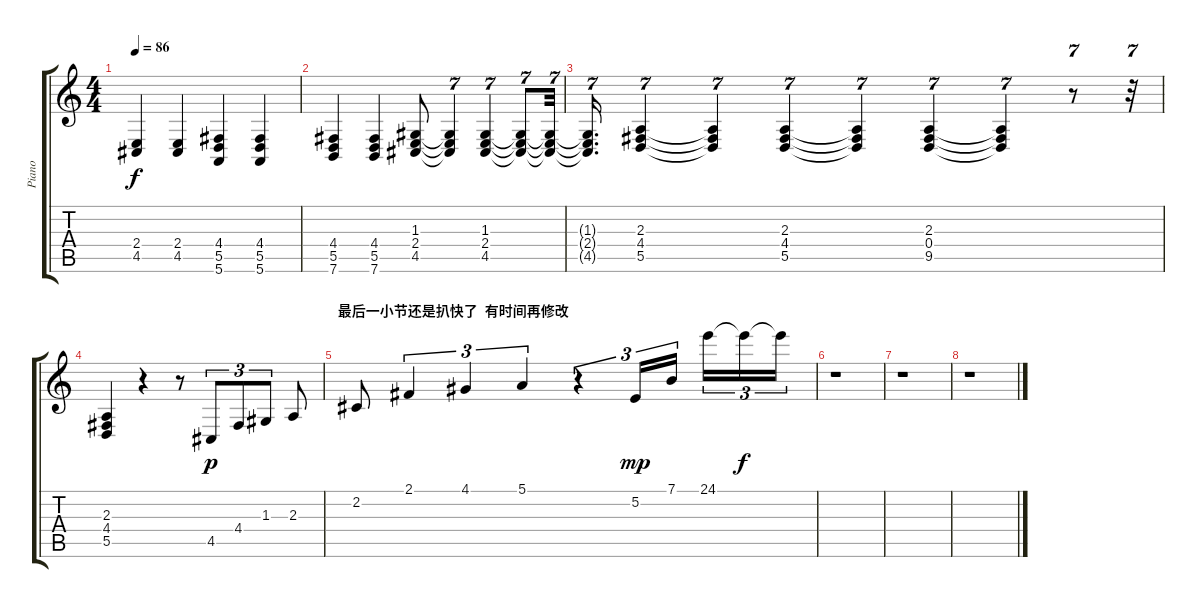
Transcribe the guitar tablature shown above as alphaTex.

\track ("Piano" "Piano") {instrument acousticgrandpiano}
\staff {score tabs}
\tuning (E4 B3 G3 D3 A2 E2) {hide}
\ts (4 4)
\tempo 86
\clef g2
\ks c
(2.4 4.5).4{dy f} (2.4 4.5).4 (4.4 5.5 5.6).4 (4.4 5.5 5.6).4 |
(4.4 5.5 7.6).4 (4.4 5.5 7.6).4 (1.3 2.4 4.5).8 (1.3{t} 2.4{t} 4.5{t}).4{tu (7 4)} (1.3 2.4 4.5).4{tu (7 4)} (1.3{t} 2.4{t} 4.5{t}).8{tu (7 4)} (1.3{t} 2.4{t} 4.5{t}).32{tu (7 4)} |
(1.3{t} 2.4{t} 4.5{t}).16{d tu (7 4)} (2.3 4.4 5.5).4{tu (7 4)} (2.3{t} 4.4{t} 5.5{t}).4{tu (7 4)} (2.3 4.4 5.5).4{tu (7 4)} (2.3{t} 4.4{t} 5.5{t}).4{tu (7 4)} (2.3 0.4 9.5).4{tu (7 4)} (2.3{t} 0.4{t} 9.5{t}).4{tu (7 4)} r.8{tu (7 4)} r.32{tu (7 4)} |
(2.3 4.4 5.5).4 r.4 r.8 4.5.8{tu (3 2) dy p} 4.4.8{tu (3 2)} 1.3.8{tu (3 2)} 2.3.8 |
\section ("" "最后一小节还是扒快了  有时间再修改")
2.2.8 2.1.4{tu (3 2)} 4.1.4{tu (3 2)} 5.1.4{tu (3 2)} r.4{tu (3 2)} 5.2.16{tu (3 2) dy mp} 7.1.16{tu (3 2)} 24.1.16{tu (3 2)} 24.1{t}.16{tu (3 2) dy f} 24.1{t}.16{tu (3 2)} |
r.1 |
r.1 |
r.1
